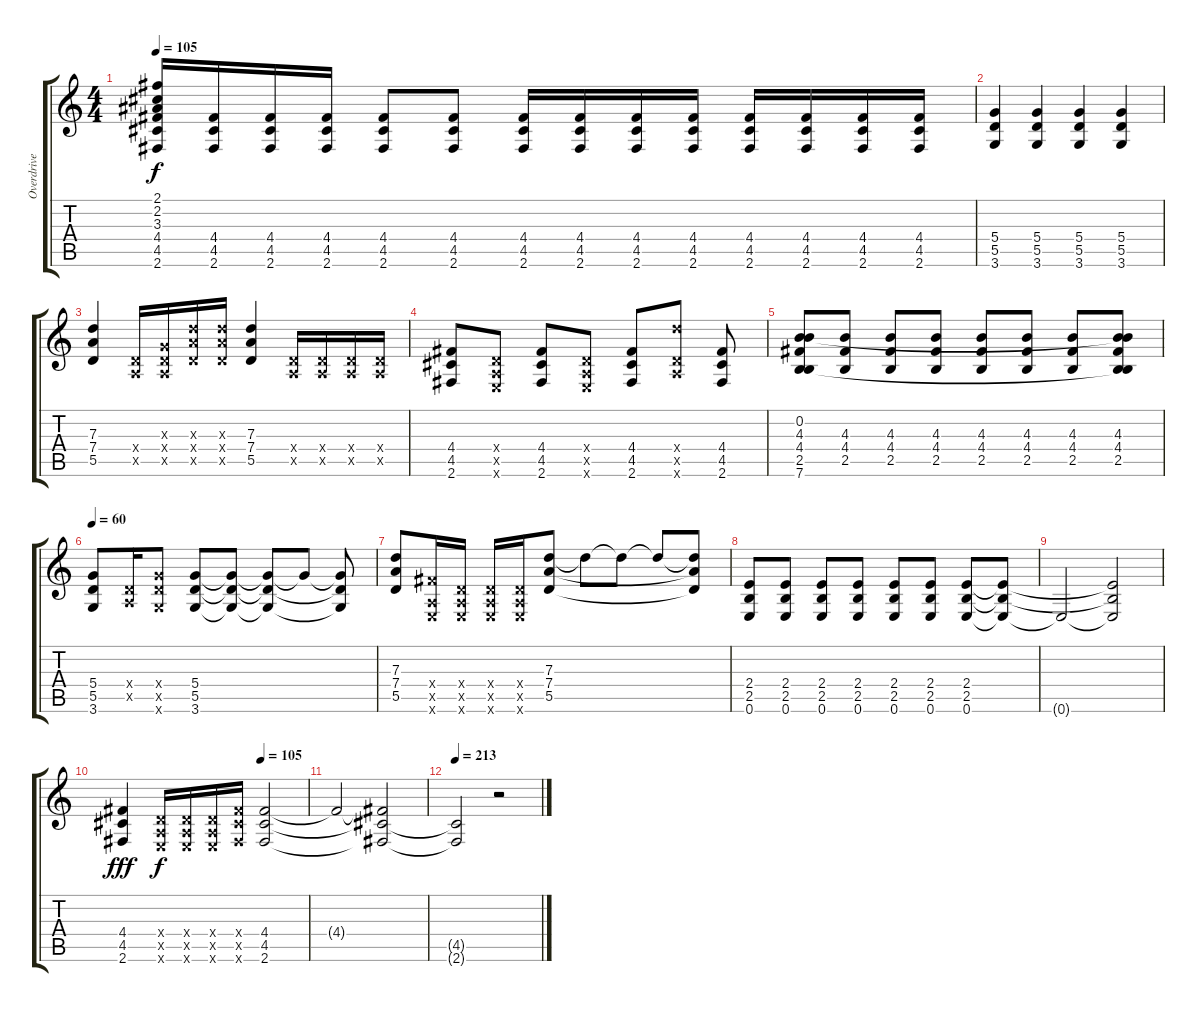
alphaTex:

\track ("Overdrive Guitar" "Overdrive ") {instrument overdrivenguitar}
\staff {score tabs}
\tuning (E4 B3 G3 D3 A2 E2) {hide}
\ts (4 4)
\tempo 105
\clef g2
\ks c
(2.1 2.2 3.3 4.4 4.5 2.6).16{dy f volume 16} (4.4 4.5 2.6).16 (4.4 4.5 2.6).16 (4.4 4.5 2.6).16 (4.4 4.5 2.6).8 (4.4 4.5 2.6).8 (4.4 4.5 2.6).16 (4.4 4.5 2.6).16 (4.4 4.5 2.6).16 (4.4 4.5 2.6).16 (4.4 4.5 2.6).16 (4.4 4.5 2.6).16 (4.4 4.5 2.6).16 (4.4 4.5 2.6).16 |
(5.4 5.5 3.6).4 (5.4 5.5 3.6).4 (5.4 5.5 3.6).4 (5.4 5.5 3.6).4 |
(7.3 7.4 5.5).4 (0.4{x} 0.5{x}).16 (0.3{x} 0.4{x} 0.5{x}).16 (7.3{x} 7.4{x} 5.5{x}).16 (7.3{x} 7.4{x} 5.5{x}).16 (7.3 7.4 5.5).4 (0.4{x} 0.5{x}).16 (0.4{x} 0.5{x}).16 (0.4{x} 0.5{x}).16 (0.4{x} 0.5{x}).16 |
(4.4 4.5 2.6).8 (0.4{x} 0.5{x} 0.6{x}).8 (4.4 4.5 2.6).8 (0.4{x} 0.5{x} 0.6{x}).8 (4.4 4.5 2.6).8 (0.4{x} 0.5{x} 22.6{x}).8 (4.4 4.5 2.6).8 |
(0.2 4.3 4.4 2.5 7.6).8{volume 16} (4.3 4.4 2.5).8 (4.3 4.4 2.5).8 (4.3 4.4 2.5).8 (4.3 4.4 2.5).8 (4.3 4.4 2.5).8 (4.3 4.4 2.5).8 (0.2{t} 4.3 4.4 2.5 7.6{t}).8 |
\tempo 60
(5.4 5.5 3.6).8 (0.4{x} 0.5{x}).16 (5.4{x} 5.5{x} 3.6{x}).8 (5.4 5.5 3.6).8 (5.4{t} 5.5{t} 3.6{t}).8 (5.4{t} 5.5{t} 3.6{t}).8 5.4{t}.8 (5.4{t} 5.5{t} 3.6{t}).8 |
(7.3 7.4 5.5).8 (4.4{x} 0.5{x} 0.6{x}).16 (0.4{x} 0.5{x} 0.6{x}).16 (0.4{x} 0.5{x} 0.6{x}).16 (0.4{x} 0.5{x} 0.6{x}).16 (7.3 7.4 5.5).8 7.3{t}.8 7.3{t}.8 7.3{t}.8 (7.3{t} 7.4{t} 5.5{t}).8{volume 8} |
(2.4 2.5 0.6).8{volume 16} (2.4 2.5 0.6).8 (2.4 2.5 0.6).8 (2.4 2.5 0.6).8 (2.4 2.5 0.6).8 (2.4 2.5 0.6).8 (2.4 2.5 0.6).8 (2.4{t} 2.5{t} 0.6{t}).8 |
0.6{t}.2 (2.4{t} 2.5{t} 0.6{t}).2 |
\tempo (105 0.75)
(4.4 4.5 2.6).4{dy fff volume 16} (0.4{x} 0.5{x} 0.6{x}).16{dy f} (0.4{x} 0.5{x} 0.6{x}).16 (0.4{x} 0.5{x} 0.6{x}).16 (4.4{x} 4.5{x} 2.6{x}).16 (4.4 4.5 2.6).2 |
4.4{t}.2{volume 0} (4.4{t} 4.5{t} 2.6{t}).2 |
\tempo 213
(4.5{t} 2.6{t}).2 r.2
